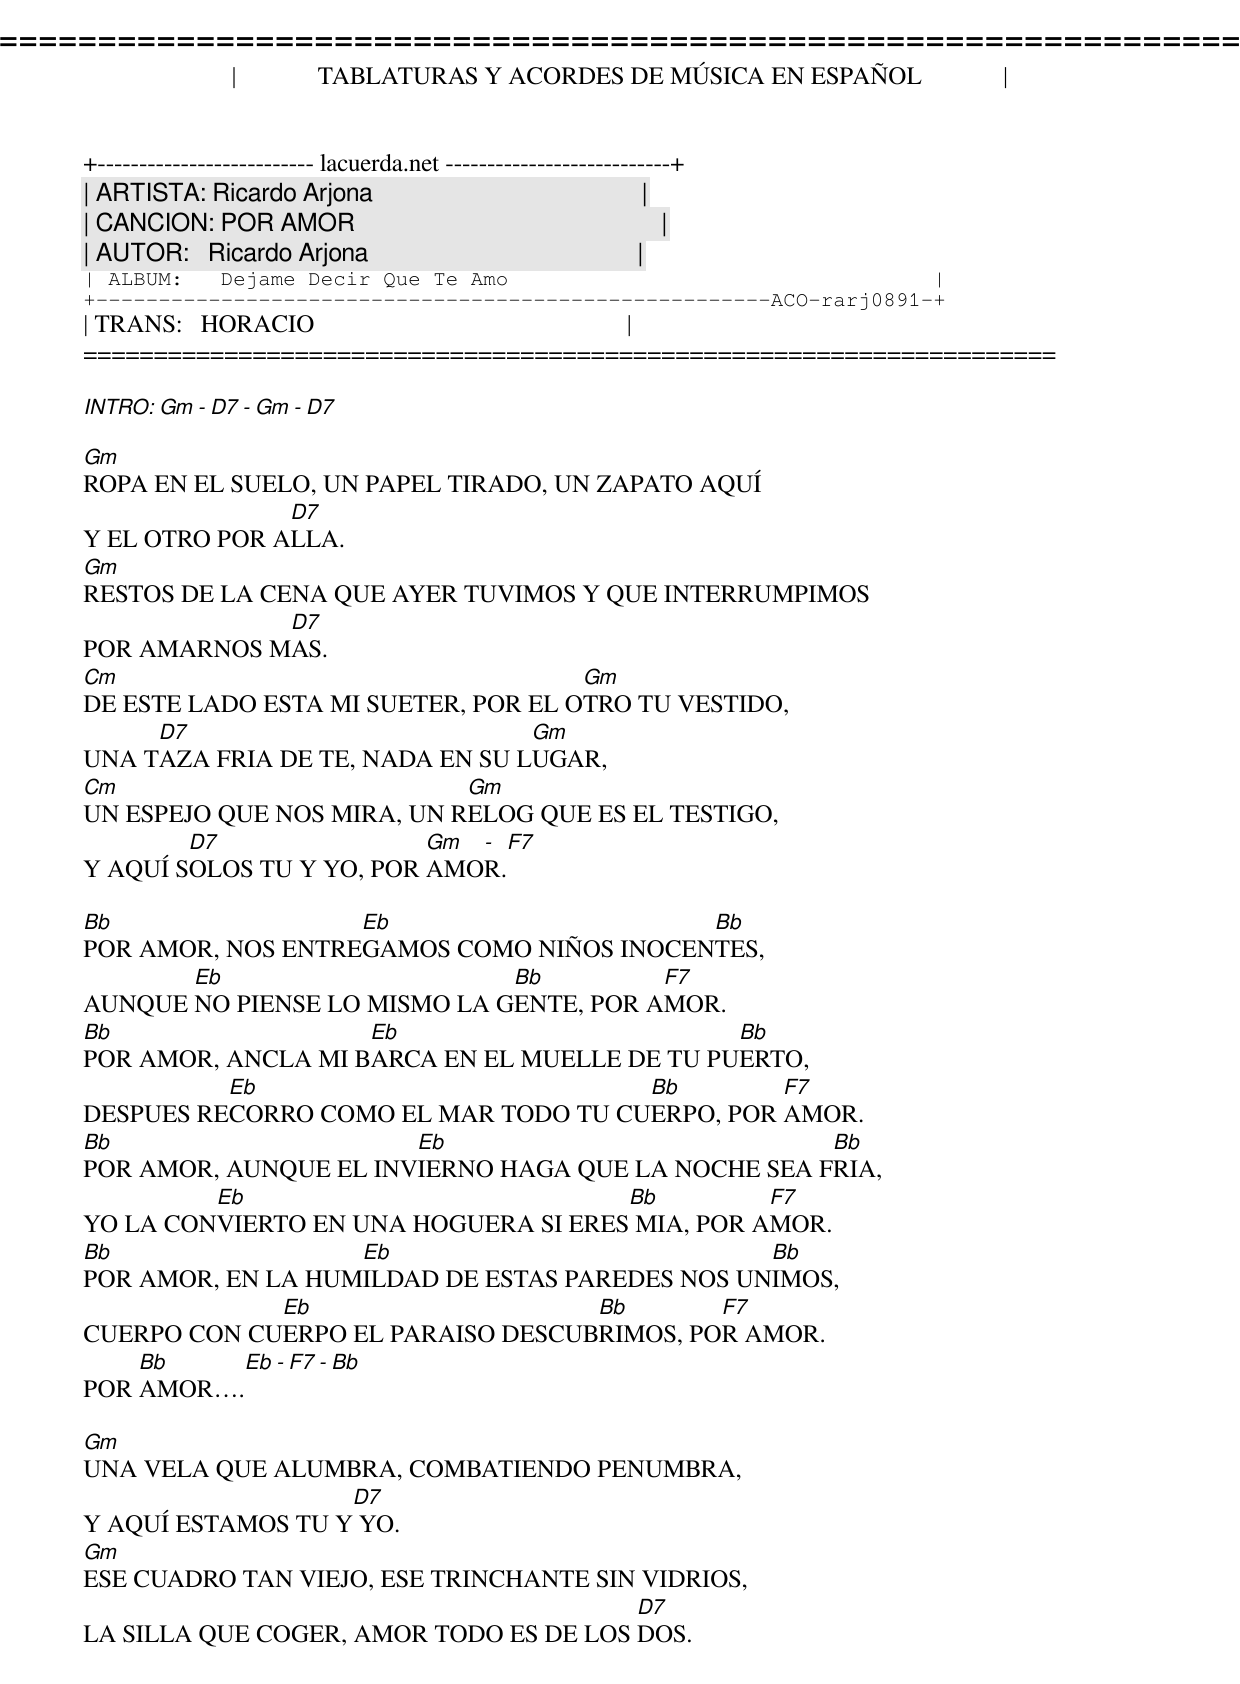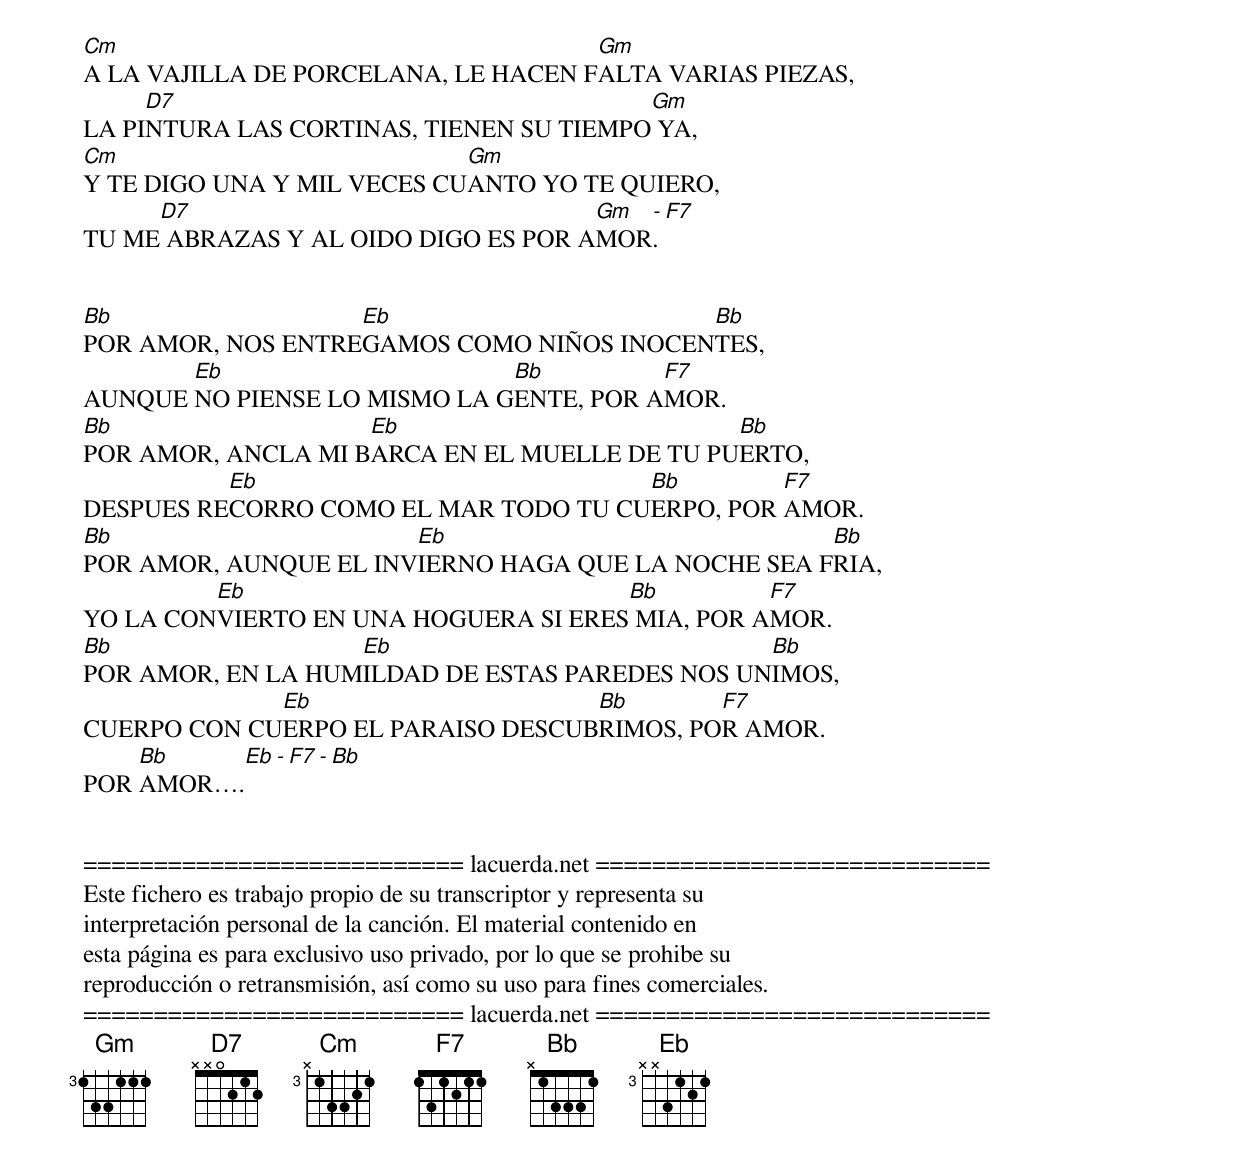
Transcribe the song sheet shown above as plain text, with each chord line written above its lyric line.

=====================================================================
|             TABLATURAS Y ACORDES DE MÚSICA EN ESPAÑOL             |
+-------------------------- lacuerda.net ---------------------------+
| ARTISTA: Ricardo Arjona                                           |
| CANCION: POR AMOR                                                 |
| AUTOR:   Ricardo Arjona                                           |
| ALBUM:   Dejame Decir Que Te Amo                                  |
+------------------------------------------------------ACO-rarj0891-+
| TRANS:   HORACIO                                                  |
=====================================================================

INTRO:  Gm - D7 - Gm - D7

Gm
ROPA EN EL SUELO, UN PAPEL TIRADO, UN ZAPATO AQUÍ
               D7
Y EL OTRO POR ALLA.
Gm
RESTOS DE LA CENA QUE AYER TUVIMOS Y QUE INTERRUMPIMOS
             D7
POR AMARNOS MAS.
Cm                                   Gm
DE ESTE LADO ESTA MI SUETER, POR EL OTRO TU VESTIDO,
     D7                          Gm
UNA TAZA FRIA DE TE, NADA EN SU LUGAR,
Cm                          Gm
UN ESPEJO QUE NOS MIRA, UN RELOG QUE ES EL TESTIGO,
        D7                Gm - F7
Y AQUÍ SOLOS TU Y YO, POR AMOR.

Bb                 Eb                     Bb
POR AMOR, NOS ENTREGAMOS COMO NIÑOS INOCENTES,
       Eb                     Bb         F7
AUNQUE NO PIENSE LO MISMO LA GENTE, POR AMOR.
Bb                  Eb                        Bb
POR AMOR, ANCLA MI BARCA EN EL MUELLE DE TU PUERTO,
          Eb                          Bb        F7
DESPUES RECORRO COMO EL MAR TODO TU CUERPO, POR AMOR.
Bb                     Eb                           Bb
POR AMOR, AUNQUE EL INVIERNO HAGA QUE LA NOCHE SEA FRIA,
         Eb                           Bb         F7
YO LA CONVIERTO EN UNA HOGUERA SI ERES MIA, POR AMOR.
Bb                 Eb                           Bb
POR AMOR, EN LA HUMILDAD DE ESTAS PAREDES NOS UNIMOS,
             Eb                    Bb       F7
CUERPO CON CUERPO EL PARAISO DESCUBRIMOS, POR AMOR.
    Bb     Eb - F7 - Bb
POR AMOR.

Gm
UNA VELA QUE ALUMBRA, COMBATIENDO PENUMBRA,
                   D7
Y AQUÍ ESTAMOS TU Y YO.
Gm
ESE CUADRO TAN VIEJO, ESE TRINCHANTE SIN VIDRIOS,
                                        D7
LA SILLA QUE COGER, AMOR TODO ES DE LOS DOS.
Cm                                   Gm
A LA VAJILLA DE PORCELANA, LE HACEN FALTA VARIAS PIEZAS,
     D7                                  Gm
LA PINTURA LAS CORTINAS, TIENEN SU TIEMPO YA,
Cm                          Gm
Y TE DIGO UNA Y MIL VECES CUANTO YO TE QUIERO,
     D7                              Gm - F7
TU ME ABRAZAS Y AL OIDO DIGO ES POR AMOR.


Bb                 Eb                     Bb
POR AMOR, NOS ENTREGAMOS COMO NIÑOS INOCENTES,
       Eb                     Bb         F7
AUNQUE NO PIENSE LO MISMO LA GENTE, POR AMOR.
Bb                  Eb                        Bb
POR AMOR, ANCLA MI BARCA EN EL MUELLE DE TU PUERTO,
          Eb                          Bb        F7
DESPUES RECORRO COMO EL MAR TODO TU CUERPO, POR AMOR.
Bb                     Eb                           Bb
POR AMOR, AUNQUE EL INVIERNO HAGA QUE LA NOCHE SEA FRIA,
         Eb                           Bb         F7
YO LA CONVIERTO EN UNA HOGUERA SI ERES MIA, POR AMOR.
Bb                 Eb                           Bb
POR AMOR, EN LA HUMILDAD DE ESTAS PAREDES NOS UNIMOS,
             Eb                    Bb       F7
CUERPO CON CUERPO EL PARAISO DESCUBRIMOS, POR AMOR.
    Bb     Eb - F7 - Bb
POR AMOR.


=========================== lacuerda.net ============================
Este fichero es trabajo propio de su transcriptor y representa su
interpretación personal de la canción. El material contenido en
esta página es para exclusivo uso privado, por lo que se prohibe su
reproducción o retransmisión, así como su uso para fines comerciales.
=========================== lacuerda.net ============================
